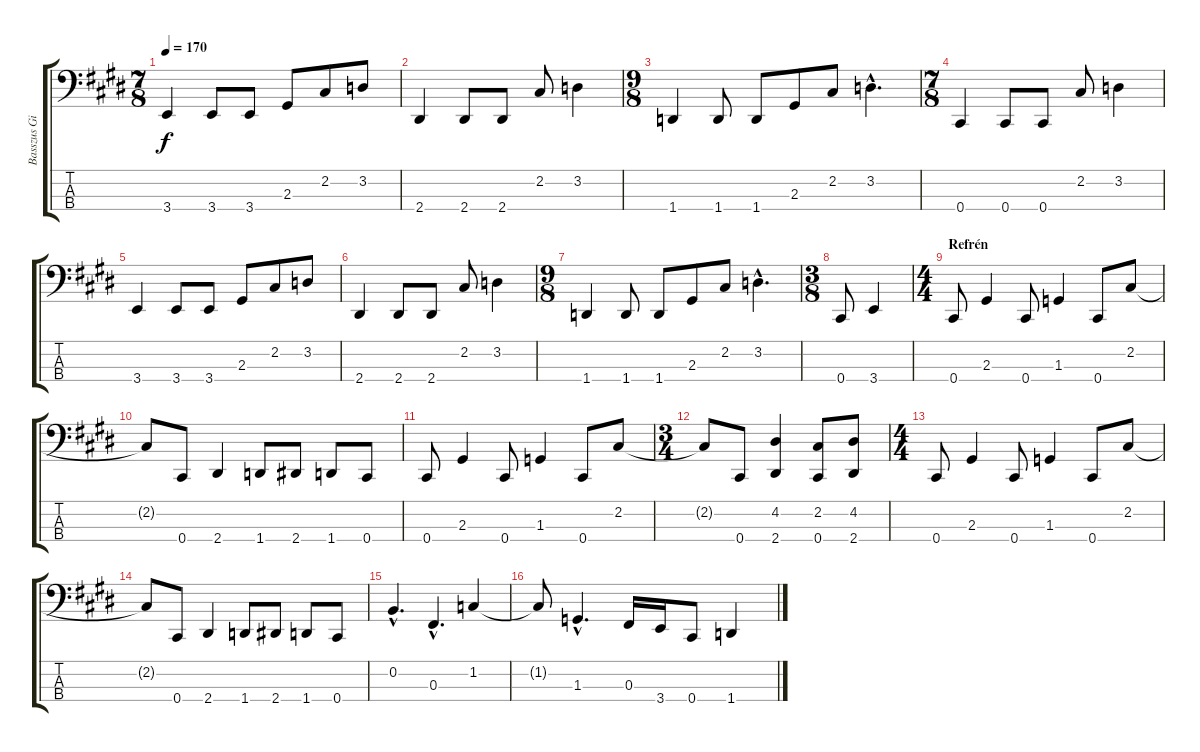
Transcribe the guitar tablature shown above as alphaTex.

\track ("Basszus Gitár" "Basszus Gi") {instrument electricbassfinger}
\staff {score tabs}
\tuning (E2 B1 Gb1 Db1) {hide}
\ts (7 8)
\tempo 170
\clef f4
\ks c#minor
3.4.4{dy f} 3.4.8 3.4.8 2.3.8 2.2.8 3.2.8 |
2.4.4 2.4.8 2.4.8 2.2.8 3.2.4 |
\ts (9 8)
1.4.4 1.4.8 1.4.8 2.3.8 2.2.8 3.2{hac}.4{d} |
\ts (7 8)
0.4.4 0.4.8 0.4.8 2.2.8 3.2.4 |
3.4.4 3.4.8 3.4.8 2.3.8 2.2.8 3.2.8 |
2.4.4 2.4.8 2.4.8 2.2.8 3.2.4 |
\ts (9 8)
1.4.4 1.4.8 1.4.8 2.3.8 2.2.8 3.2{hac}.4{d} |
\ts (3 8)
0.4.8 3.4.4 |
\ts (4 4)
\section ("" "Refrén")
0.4.8 2.3.4 0.4.8 1.3.4 0.4.8 2.2.8 |
2.2{t}.8 0.4.8 2.4.4 1.4.8 2.4.8 1.4.8 0.4.8 |
0.4.8 2.3.4 0.4.8 1.3.4 0.4.8 2.2.8 |
\ts (3 4)
2.2{t}.8 0.4.8 (4.2 2.4).4 (2.2 0.4).8 (4.2 2.4).8 |
\ts (4 4)
0.4.8 2.3.4 0.4.8 1.3.4 0.4.8 2.2.8 |
2.2{t}.8 0.4.8 2.4.4 1.4.8 2.4.8 1.4.8 0.4.8 |
0.2{hac}.4{d} 0.3{hac}.4{d} 1.2.4 |
1.2{t}.8 1.3{hac}.4{d} 0.3.16 3.4.16 0.4.8 1.4.4
